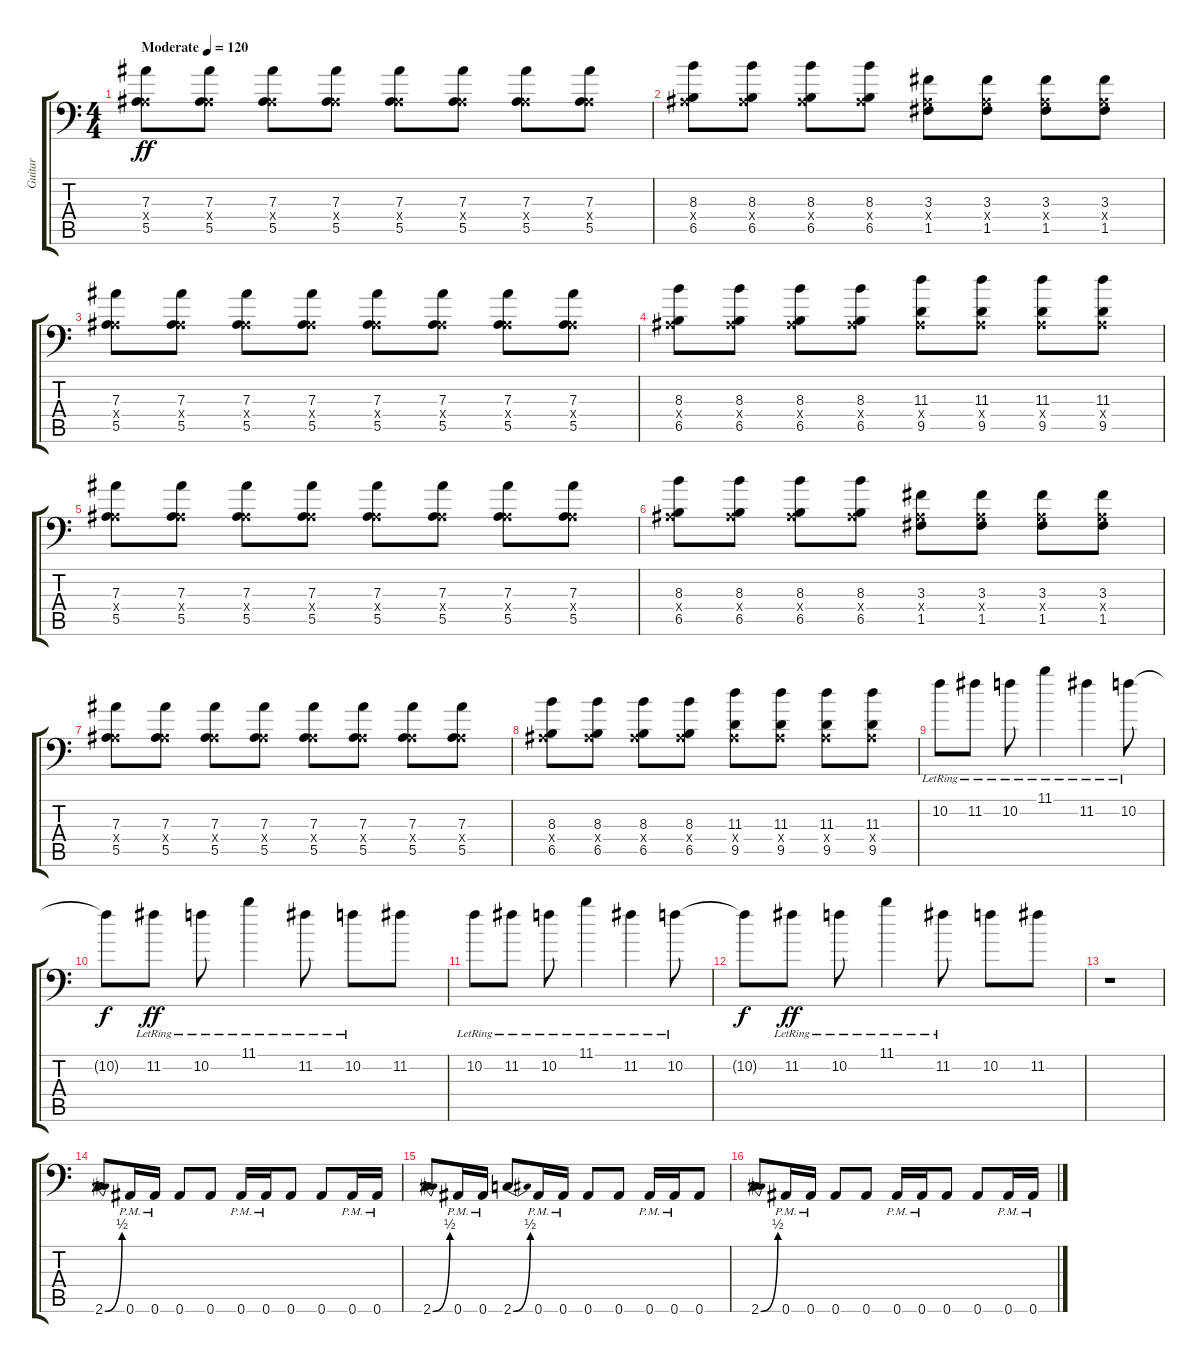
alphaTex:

\track ("Guitar" "Guitar") {instrument distortionguitar}
\staff {score tabs}
\tuning (C4 G3 Eb3 Bb2 F2 Bb1) {hide}
\ts (4 4)
\tempo (120 "Moderate")
\clef f4
\ks c
(7.3 0.4{x} 5.5).8{dy ff instrument distortionguitar} (7.3 0.4{x} 5.5).8 (7.3 0.4{x} 5.5).8 (7.3 0.4{x} 5.5).8 (7.3 0.4{x} 5.5).8 (7.3 0.4{x} 5.5).8 (7.3 0.4{x} 5.5).8 (7.3 0.4{x} 5.5).8 |
(8.3 0.4{x} 6.5).8 (8.3 0.4{x} 6.5).8 (8.3 0.4{x} 6.5).8 (8.3 0.4{x} 6.5).8 (3.3 0.4{x} 1.5).8 (3.3 0.4{x} 1.5).8 (3.3 0.4{x} 1.5).8 (3.3 0.4{x} 1.5).8 |
(7.3 0.4{x} 5.5).8 (7.3 0.4{x} 5.5).8 (7.3 0.4{x} 5.5).8 (7.3 0.4{x} 5.5).8 (7.3 0.4{x} 5.5).8 (7.3 0.4{x} 5.5).8 (7.3 0.4{x} 5.5).8 (7.3 0.4{x} 5.5).8 |
(8.3 0.4{x} 6.5).8 (8.3 0.4{x} 6.5).8 (8.3 0.4{x} 6.5).8 (8.3 0.4{x} 6.5).8 (11.3 0.4{x} 9.5).8 (11.3 0.4{x} 9.5).8 (11.3 0.4{x} 9.5).8 (11.3 0.4{x} 9.5).8 |
(7.3 0.4{x} 5.5).8 (7.3 0.4{x} 5.5).8 (7.3 0.4{x} 5.5).8 (7.3 0.4{x} 5.5).8 (7.3 0.4{x} 5.5).8 (7.3 0.4{x} 5.5).8 (7.3 0.4{x} 5.5).8 (7.3 0.4{x} 5.5).8 |
(8.3 0.4{x} 6.5).8 (8.3 0.4{x} 6.5).8 (8.3 0.4{x} 6.5).8 (8.3 0.4{x} 6.5).8 (3.3 0.4{x} 1.5).8 (3.3 0.4{x} 1.5).8 (3.3 0.4{x} 1.5).8 (3.3 0.4{x} 1.5).8 |
(7.3 0.4{x} 5.5).8 (7.3 0.4{x} 5.5).8 (7.3 0.4{x} 5.5).8 (7.3 0.4{x} 5.5).8 (7.3 0.4{x} 5.5).8 (7.3 0.4{x} 5.5).8 (7.3 0.4{x} 5.5).8 (7.3 0.4{x} 5.5).8 |
(8.3 0.4{x} 6.5).8 (8.3 0.4{x} 6.5).8 (8.3 0.4{x} 6.5).8 (8.3 0.4{x} 6.5).8 (11.3 0.4{x} 9.5).8 (11.3 0.4{x} 9.5).8 (11.3 0.4{x} 9.5).8 (11.3 0.4{x} 9.5).8 |
10.2{lr}.8 11.2{lr}.8 10.2{lr}.8 11.1{lr}.4 11.2{lr}.4 10.2{lr}.8 |
10.2{t}.8{dy f} 11.2{lr}.8{dy ff} 10.2{lr}.8 11.1{lr}.4 11.2{lr}.8 10.2{lr}.8 11.2.8 |
10.2{lr}.8 11.2{lr}.8 10.2{lr}.8 11.1{lr}.4 11.2{lr}.4 10.2{lr}.8 |
10.2{t}.8{dy f} 11.2{lr}.8{dy ff} 10.2{lr}.8 11.1{lr}.4 11.2{lr}.8 10.2.8 11.2.8 |
r.1 |
2.6{be (bend 0 0 60 2)}.8 0.6{pm}.16 0.6{pm}.16 0.6.8 0.6.8 0.6{pm}.16 0.6{pm}.16 0.6.8 0.6.8 0.6{pm}.16 0.6{pm}.16 |
2.6{be (bend 0 0 60 2)}.8 0.6{pm}.16 0.6{pm}.16 2.6{be (bend 0 0 60 2)}.8 0.6{pm}.16 0.6{pm}.16 0.6.8 0.6.8 0.6{pm}.16 0.6{pm}.16 0.6.8 |
2.6{be (bend 0 0 60 2)}.8 0.6{pm}.16 0.6{pm}.16 0.6.8 0.6.8 0.6{pm}.16 0.6{pm}.16 0.6.8 0.6.8 0.6{pm}.16 0.6{pm}.16
